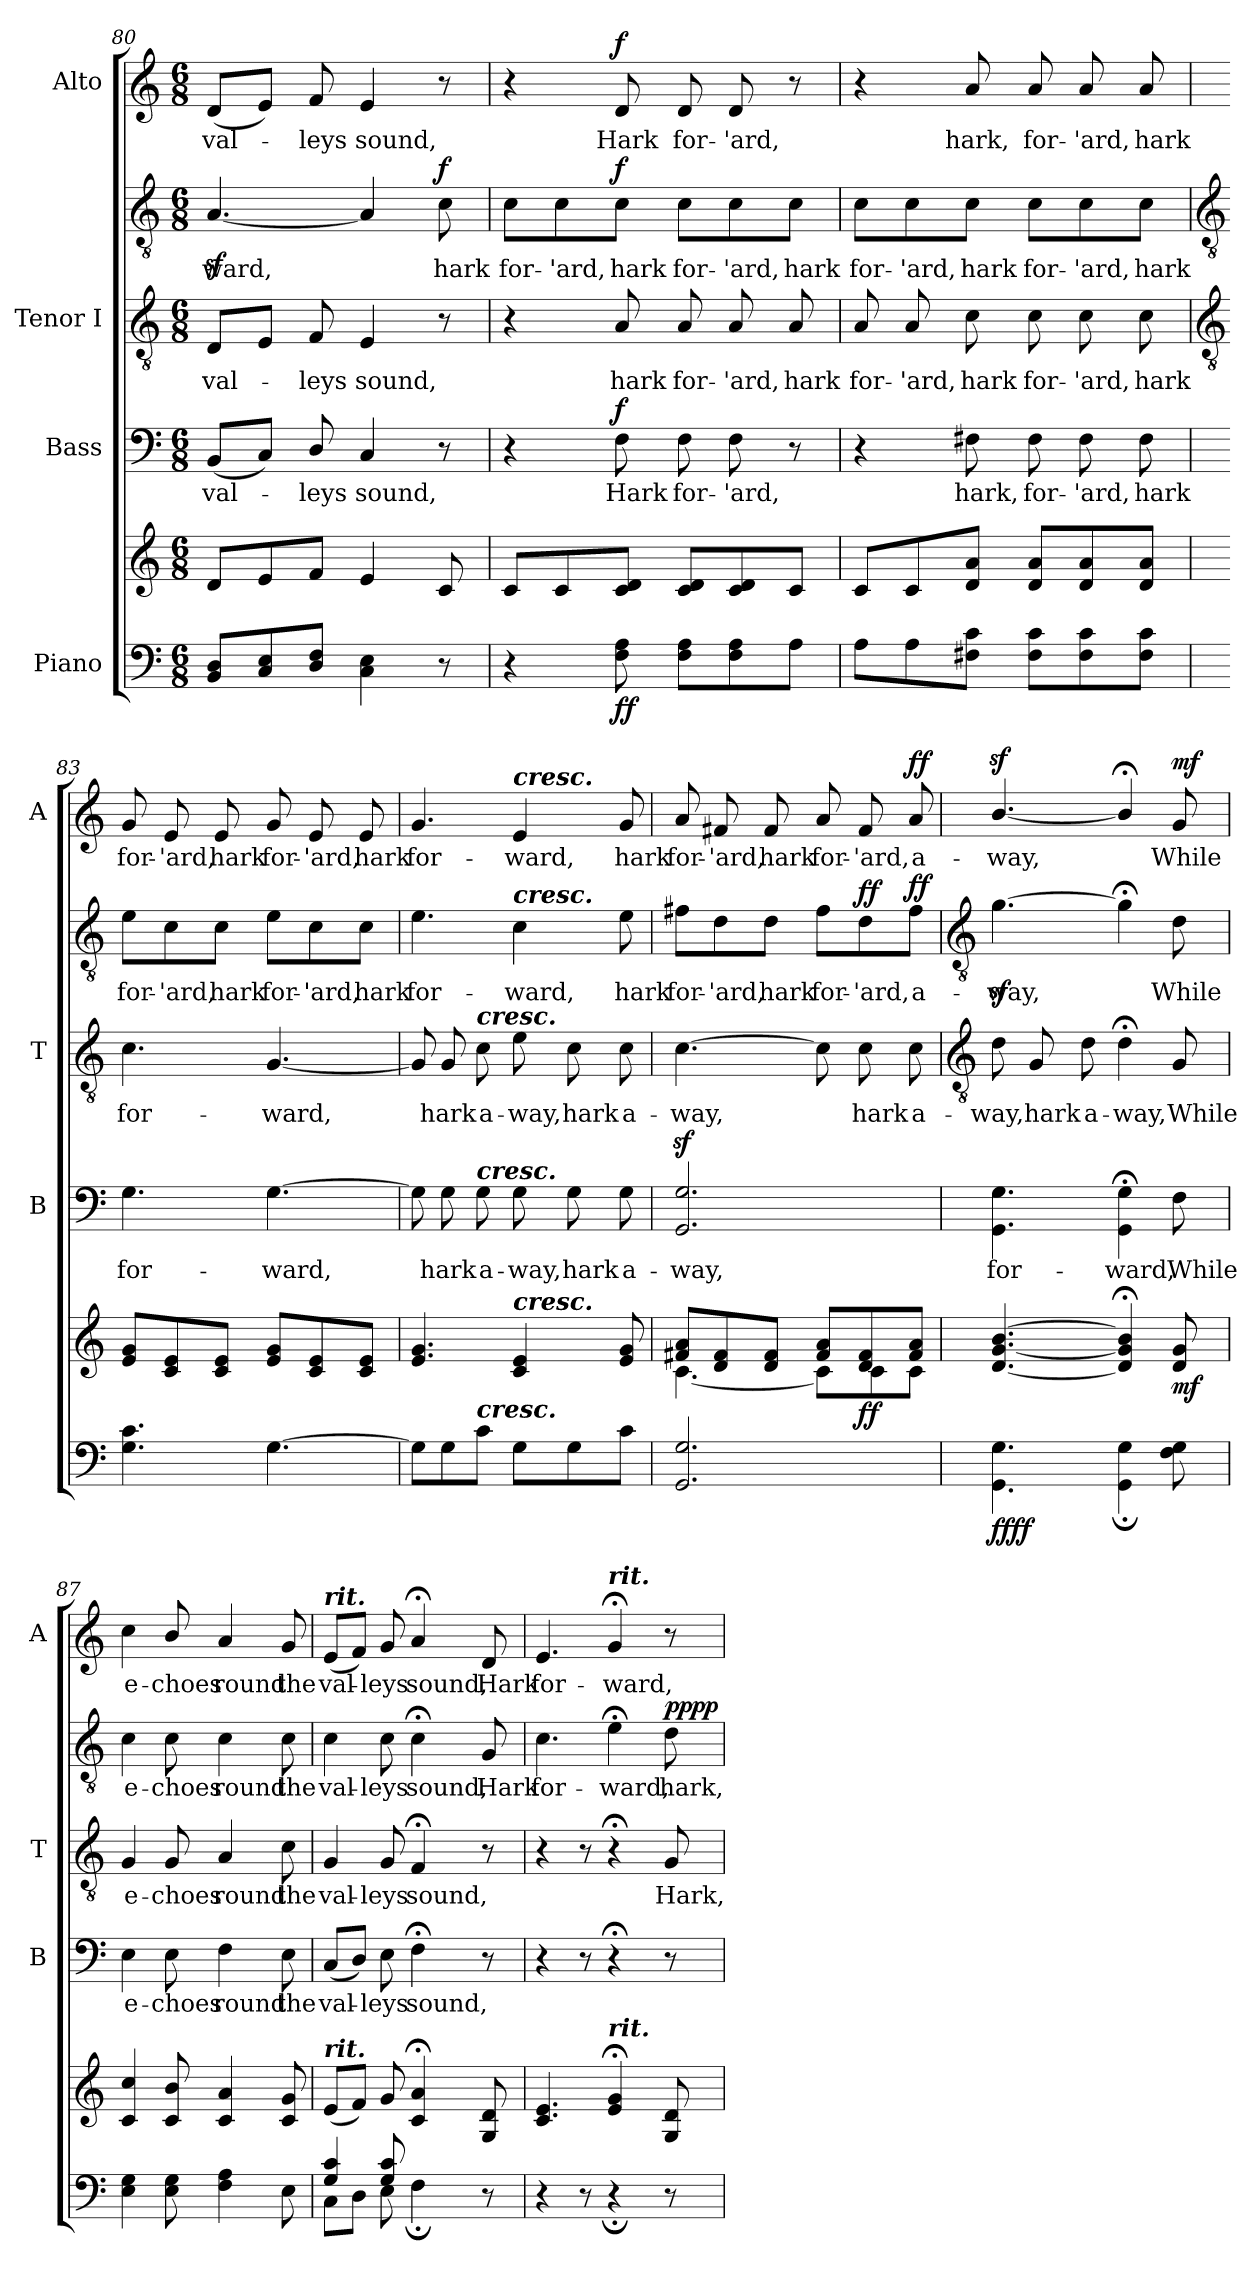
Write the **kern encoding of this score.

**kern	**kern	**dynam	**kern	**text	**dynam	**kern	**text	**kern	**text	**dynam	**kern	**text	**dynam
*part4	*part4	*part4	*part3	*part3	*part3	*part2	*part2	*part2	*part2	*part2	*part1	*part1	*part1
*staff6	*staff5	*staff5/6	*staff4	*staff4	*staff4	*staff3	*staff3	*staff2	*staff2	*staff2/3	*staff1	*staff1	*staff1
*I"Piano	*	*	*I"Bass	*	*	*I"Tenor I	*	*	*	*	*I"Alto	*	*
*	*	*	*I'B	*	*	*I'T	*	*	*	*	*I'A	*	*
*clefF4	*clefG2	*	*clefF4	*	*	*clefGv2	*	*clefGv2	*	*	*clefG2	*	*
*k[]	*k[]	*	*k[]	*	*	*k[]	*	*k[]	*	*	*k[]	*	*
*C:	*C:	*	*C:	*	*	*C:	*	*C:	*	*	*C:	*	*
*M6/8	*M6/8	*	*M6/8	*	*	*M6/8	*	*M6/8	*	*	*M6/8	*	*
=80	=80	=80	=80	=80	=80	=80	=80	=80	=80	=80	=80	=80	=80
!	!	!	!	!LO:LY:b	!	!	!LO:LY:b	!	!LO:LY:b	!	!	!LO:LY:b	!
8BB 8DL	8dL	.	(<8BBL	val-	.	8DL	val-	[4.Az<	ward,	.	(<8dL	val-	.
8C 8E	8e	.	8CJ)	.	.	8EJ	.	.	.	.	8eJ)	.	.
!	!	!	!	!LO:LY:b	!	!	!LO:LY:b	!	!	!	!	!LO:LY:b	!
8D/ 8F/J	8fJ	.	8D/	leys	.	8F	leys	.	.	.	8f	leys	.
!	!	!	!	!LO:LY:b	!	!	!LO:LY:b	!	!	!	!	!LO:LY:b	!
4C 4E	4e	.	4C	sound,	.	4E	sound,	4A]	.	.	4e	sound,	.
!	!	!	!	!	!	!	!	!	!LO:LY:b	!LO:DY:b	!	!	!
8r	8c	.	8r	.	.	8r	.	8c	hark	f	8r	.	.
=81	=81	=81	=81	=81	=81	=81	=81	=81	=81	=81	=81	=81	=81
!	!	!	!	!	!	!	!	!	!LO:LY:b	!	!	!	!
4r	8cL	.	4r	.	.	4r	.	8c\L	for-	.	4r	.	.
!	!	!	!	!	!	!	!	!	!LO:LY:b	!	!	!	!
.	8c	.	.	.	.	.	.	8c\	-'ard,	.	.	.	.
!	!	!LO:DY:b=2	!	!LO:LY:b	!	!	!LO:LY:b	!	!LO:LY:b	!	!	!LO:LY:b	!
!	!	!LO:DY:n=1:b	!	!	!LO:DY:b	!	!	!	!	!LO:DY:b=2	!	!	!LO:DY:b
8F 8A	8c 8dJ	f f	8F	Hark	f	8A	hark	8c\J	hark	f	8d	Hark	f
!	!	!	!	!LO:LY:b	!	!	!LO:LY:b	!	!LO:LY:b	!	!	!LO:LY:b	!
8F 8AL	8c 8dL	.	8F	for-	.	8A	for-	8c\L	for-	.	8d	for-	.
!	!	!	!	!LO:LY:b	!	!	!LO:LY:b	!	!LO:LY:b	!	!	!LO:LY:b	!
8F 8A	8c 8d	.	8F	-'ard,	.	8A	-'ard,	8c\	-'ard,	.	8d	-'ard,	.
!	!	!	!	!	!	!	!LO:LY:b	!	!LO:LY:b	!	!	!	!
8AJ	8cJ	.	8r	.	.	8A	hark	8c\J	hark	.	8r	.	.
=82	=82	=82	=82	=82	=82	=82	=82	=82	=82	=82	=82	=82	=82
!	!	!	!	!	!	!	!LO:LY:b	!	!LO:LY:b	!	!	!	!
8AL	8cL	.	4r	.	.	8A	for-	8c\L	for-	.	4r	.	.
!	!	!	!	!	!	!	!LO:LY:b	!	!LO:LY:b	!	!	!	!
8A	8c	.	.	.	.	8A	-'ard,	8c\	-'ard,	.	.	.	.
!	!	!	!	!LO:LY:b	!	!	!LO:LY:b	!	!LO:LY:b	!	!	!LO:LY:b	!
8F#X 8cJ	8d 8aJ	.	8F#X	hark,	.	8c	hark	8c\J	hark	.	8a	hark,	.
!	!	!	!	!LO:LY:b	!	!	!LO:LY:b	!	!LO:LY:b	!	!	!LO:LY:b	!
8F# 8cL	8d 8aL	.	8F#	for-	.	8c	for-	8c\L	for-	.	8a	for-	.
!	!	!	!	!LO:LY:b	!	!	!LO:LY:b	!	!LO:LY:b	!	!	!LO:LY:b	!
8F# 8c	8d 8a	.	8F#	-'ard,	.	8c	-'ard,	8c\	-'ard,	.	8a	-'ard,	.
!	!	!	!	!LO:LY:b	!	!	!LO:LY:b	!	!LO:LY:b	!	!	!LO:LY:b	!
8F# 8cJ	8d 8aJ	.	8F#	hark	.	8c	hark	8c\J	hark	.	8a	hark	.
!!LO:LB:g=z
=83	=83	=83	=83	=83	=83	=83	=83	=83	=83	=83	=83	=83	=83
*	*	*	*	*	*	*clefGv2	*	*clefGv2	*	*	*	*	*
*	*^	*	*	*	*	*	*	*	*	*	*	*	*
!	!	!LO:N:vis=1	!	!	!LO:LY:b	!	!	!LO:LY:b	!	!LO:LY:b	!	!	!LO:LY:b	!
4.G 4.c	8e/ 8g/L	2.ryy	.	4.G	for-	.	4.c	for-	8e\L	for-	.	8g	for-	.
!	!	!	!	!	!	!	!	!	!	!LO:LY:b	!	!	!LO:LY:b	!
.	8c/ 8e/	.	.	.	.	.	.	.	8c\	-'ard,	.	8e	-'ard,	.
!	!	!	!	!	!	!	!	!	!	!LO:LY:b	!	!	!LO:LY:b	!
.	8c/ 8e/J	.	.	.	.	.	.	.	8c\J	hark	.	8e	hark	.
!	!	!	!	!	!LO:LY:b	!	!	!LO:LY:b	!	!LO:LY:b	!	!	!LO:LY:b	!
[4.G	8e/ 8g/L	.	.	[4.G	-ward,	.	[4.G	-ward,	8e\L	for-	.	8g	for-	.
!	!	!	!	!	!	!	!	!	!	!LO:LY:b	!	!	!LO:LY:b	!
.	8c/ 8e/	.	.	.	.	.	.	.	8c\	-'ard,	.	8e	-'ard,	.
!	!	!	!	!	!	!	!	!	!	!LO:LY:b	!	!	!LO:LY:b	!
.	8c/ 8e/J	.	.	.	.	.	.	.	8c\J	hark	.	8e	hark	.
=84	=84	=84	=84	=84	=84	=84	=84	=84	=84	=84	=84	=84	=84	=84
!	!	!LO:N:vis=1	!	!	!	!	!	!	!	!LO:LY:b	!	!	!LO:LY:b	!
8GL]	4.e/ 4.g/	2.ryy	.	8G]	.	.	8G]	.	4.e	for-	.	4.g	for-	.
!	!	!	!	!	!LO:LY:b	!	!	!LO:LY:b	!	!	!	!	!	!
8G	.	.	.	8G	hark	.	8G	hark	.	.	.	.	.	.
!	!	!	!	!	!	!	!LO:TX:a:Bi:t=cresc.	!	!	!	!	!	!	!
!	!	!	!	!LO:TX:a:Bi:t=cresc.	!	!	!	!	!	!	!	!	!	!
!LO:TX:a:Bi:t=cresc.	!	!	!	!	!	!	!	!	!	!	!	!	!	!
!	!	!	!	!	!LO:LY:b	!	!	!LO:LY:b	!	!	!	!	!	!
8cJ	.	.	.	8G	a-	.	8c	a-	.	.	.	.	.	.
!	!	!	!	!	!	!	!	!	!	!	!	!LO:TX:a:Bi:t=cresc.	!	!
!	!	!	!	!	!	!	!	!	!LO:TX:a:Bi:t=cresc.	!	!	!	!	!
!	!LO:TX:a:Bi:t=cresc.	!	!	!	!	!	!	!	!	!	!	!	!	!
!	!	!	!	!	!LO:LY:b	!	!	!LO:LY:b	!	!LO:LY:b	!	!	!LO:LY:b	!
8GL	4c/ 4e/	.	.	8G	-way,	.	8e	-way,	4c	-ward,	.	4e	-ward,	.
!	!	!	!	!	!LO:LY:b	!	!	!LO:LY:b	!	!	!	!	!	!
8G	.	.	.	8G	hark	.	8c	hark	.	.	.	.	.	.
!	!	!	!	!	!LO:LY:b	!	!	!LO:LY:b	!	!LO:LY:b	!	!	!LO:LY:b	!
8cJ	8e/ 8g/	.	.	8G	a-	.	8c	a-	8e	hark	.	8g	hark	.
=85	=85	=85	=85	=85	=85	=85	=85	=85	=85	=85	=85	=85	=85	=85
!	!	!	!	!	!LO:LY:b	!	!	!LO:LY:b	!	!LO:LY:b	!	!	!LO:LY:b	!
2.GG 2.G	8f#X/ 8a/L	[4.c\	.	2.GGz< 2.Gz<	way,	.	[4.c	-way,	8f#X\L	-for-	.	8a	for-	.
!	!	!	!	!	!	!	!	!	!	!LO:LY:b	!	!	!LO:LY:b	!
.	8d/ 8f#/	.	.	.	.	.	.	.	8d\	-'ard,	.	8f#X	-'ard,	.
!	!	!	!	!	!	!	!	!	!	!LO:LY:b	!	!	!LO:LY:b	!
.	8d/ 8f#/J	.	.	.	.	.	.	.	8d\J	hark	.	8f#	hark	.
!	!	!	!	!	!	!	!	!	!	!LO:LY:b	!	!	!LO:LY:b	!
.	8f#/ 8a/L	8c\L]	.	.	.	.	8c]	.	8f#\L	for-	.	8a	for-	.
!	!	!	!LO:DY:b	!	!	!	!	!LO:LY:b	!	!LO:LY:b	!LO:DY:b=2	!	!LO:LY:b	!
.	8d/ 8f#/	8c\	ff	.	.	.	8c	hark	8d\	-'ard,	ff	8f#	-'ard,	.
!	!	!	!	!	!	!	!	!LO:LY:b	!	!LO:LY:b	!LO:DY:b	!	!LO:LY:b	!LO:DY:b
.	8f#/ 8a/J	8c\J	.	.	.	.	8c	a-	8f#\J	a-	ff	8a	a-	ff
*	*v	*v	*	*	*	*	*	*	*	*	*	*	*	*
!!LO:LB:g=z
=86	=86	=86	=86	=86	=86	=86	=86	=86	=86	=86	=86	=86	=86
*	*	*	*	*	*	*clefGv2	*	*clefGv2	*	*	*	*	*
*	*^	*	*	*	*	*	*	*	*	*	*	*	*
!LO:N:vis=1	!	!	!LO:DY:b=2	!	!LO:LY:b	!	!	!LO:LY:b	!	!LO:LY:b	!	!	!LO:LY:b	!
*^	*	*	*	*	*	*	*	*	*	*	*	*	*	*
!	!	!	!	!LO:DY:n=1:b	!	!	!	!	!	!	!	!	!	!	!
*	*	*v	*v	*	*	*	*	*	*	*	*	*	*	*	*
2.ryy	4.GG\ 4.G\	[4.d/ [4.g/ [4.b/	ff ff	4.GG\ 4.G\	for-	.	8d	way,	[4.gz<\	-way,	.	[4.bz</	-way,	.
!	!	!	!	!	!	!	!	!LO:LY:b	!	!	!	!	!	!
.	.	.	.	.	.	.	8G	hark	.	.	.	.	.	.
!	!	!	!	!	!	!	!	!LO:LY:b	!	!	!	!	!	!
.	.	.	.	.	.	.	8d	a-	.	.	.	.	.	.
!	!	!	!	!	!LO:LY:b	!	!	!LO:LY:b	!	!	!	!	!	!
.	4GG\; 4G\;	4d/];< 4g/];< 4b/];<	.	4GG\;< 4G\;<	-ward,	.	4d;<	-way,	4g;<\]	.	.	4b;</]	.	.
!	!	!	!LO:DY:n=2:b	!	!LO:LY:b	!	!	!LO:LY:b	!	!LO:LY:b	!LO:DY:b=2	!	!LO:LY:b	!
!	!	!	!	!	!	!	!	!	!	!	!LO:DY:n=1:b	!	!	!LO:DY:b
.	8F 8G	8d 8g	mf	8F	While	.	8G	While	8d	While	mf mf	8g	While	mf
=87	=87	=87	=87	=87	=87	=87	=87	=87	=87	=87	=87	=87	=87	=87
!LO:N:vis=1	!	!	!	!	!LO:LY:b	!	!	!LO:LY:b	!	!LO:LY:b	!	!	!LO:LY:b	!
2.ryy	4E 4G	4c 4cc	.	4E	e-	.	4G	e-	4c	e-	.	4cc	e-	.
!	!	!	!	!	!LO:LY:b	!	!	!LO:LY:b	!	!LO:LY:b	!	!	!LO:LY:b	!
.	8E 8G	8c/ 8b/	.	8E	-choes	.	8G	-choes	8c\	-choes	.	8b/	-choes	.
!	!	!	!	!	!LO:LY:b	!	!	!LO:LY:b	!	!LO:LY:b	!	!	!LO:LY:b	!
.	4F 4A	4c 4a	.	4F	round	.	4A	round	4c	round	.	4a	round	.
!	!	!	!	!	!LO:LY:b	!	!	!LO:LY:b	!	!LO:LY:b	!	!	!LO:LY:b	!
.	8E	8c 8g	.	8E	the	.	8c	the	8c	the	.	8g	the	.
=88	=88	=88	=88	=88	=88	=88	=88	=88	=88	=88	=88	=88	=88	=88
!	!	!	!	!	!	!	!	!	!	!	!	!LO:TX:a:Bi:t=rit.	!	!
!	!	!LO:TX:a:Bi:t=rit.	!	!	!	!	!	!	!	!	!	!	!	!
!	!	!	!	!	!LO:LY:b	!	!	!LO:LY:b	!	!LO:LY:b	!	!	!LO:LY:b	!
4G/ 4c/	8C\L	(<8eL	.	(<8CL	val-	.	4G	val-	4c	val-	.	(<8eL	val-	.
.	8DJ	8fJ)	.	8DJ)	.	.	.	.	.	.	.	8fJ)	.	.
!	!	!	!	!	!LO:LY:b	!	!	!LO:LY:b	!	!LO:LY:b	!	!	!LO:LY:b	!
8G/ 8c/	8E	8g	.	8E	leys	.	8G	-leys	8c	-leys	.	8g	leys	.
!	!	!	!	!	!LO:LY:b	!	!	!LO:LY:b	!	!LO:LY:b	!	!	!LO:LY:b	!
4.ryy	4F;	4c;< 4a;<	.	4F;<	sound,	.	4F;<	sound,	4c;<	sound,	.	4a;<	sound,	.
!	!	!	!	!	!	!	!	!	!	!LO:LY:b	!	!	!LO:LY:b	!
.	8r	8G 8d	.	8r	.	.	8r	.	8G	Hark	.	8d	Hark	.
=89	=89	=89	=89	=89	=89	=89	=89	=89	=89	=89	=89	=89	=89	=89
!	!	!	!	!	!	!	!	!	!	!LO:LY:b	!	!	!LO:LY:b	!
2ryy	4r	4.c 4.e	.	4r	.	.	4r	.	4.c	for-	.	4.e	for-	.
.	8r	.	.	8r	.	.	8r	.	.	.	.	.	.	.
!	!	!	!	!	!	!	!	!	!	!	!	!LO:TX:a:Bi:t=rit.	!	!
!	!	!LO:TX:a:Bi:t=rit.	!	!	!	!	!	!	!	!	!	!	!	!
!	!	!	!	!	!	!	!	!	!	!LO:LY:b	!	!	!LO:LY:b	!
.	4r;	4e;< 4g;<	.	4r;<	.	.	4r;<	.	4e;<	-ward,	.	4g;<	-ward,	.
8ryy	.	.	.	.	.	.	.	.	.	.	.	.	.	.
!	!	!	!	!	!	!	!	!LO:LY:b	!	!LO:LY:b	!LO:DY:b=2	!	!	!
!	!	!	!	!	!	!	!	!	!	!	!LO:DY:n=1:b	!	!	!
8ryy	8r	8G 8d	.	8r	.	.	8G	Hark,	8d	hark,	pp pp	8r	.	.
*v	*v	*	*	*	*	*	*	*	*	*	*	*	*	*
=	=	=	=	=	=	=	=	=	=	=	=	=	=
*-	*-	*-	*-	*-	*-	*-	*-	*-	*-	*-	*-	*-	*-
